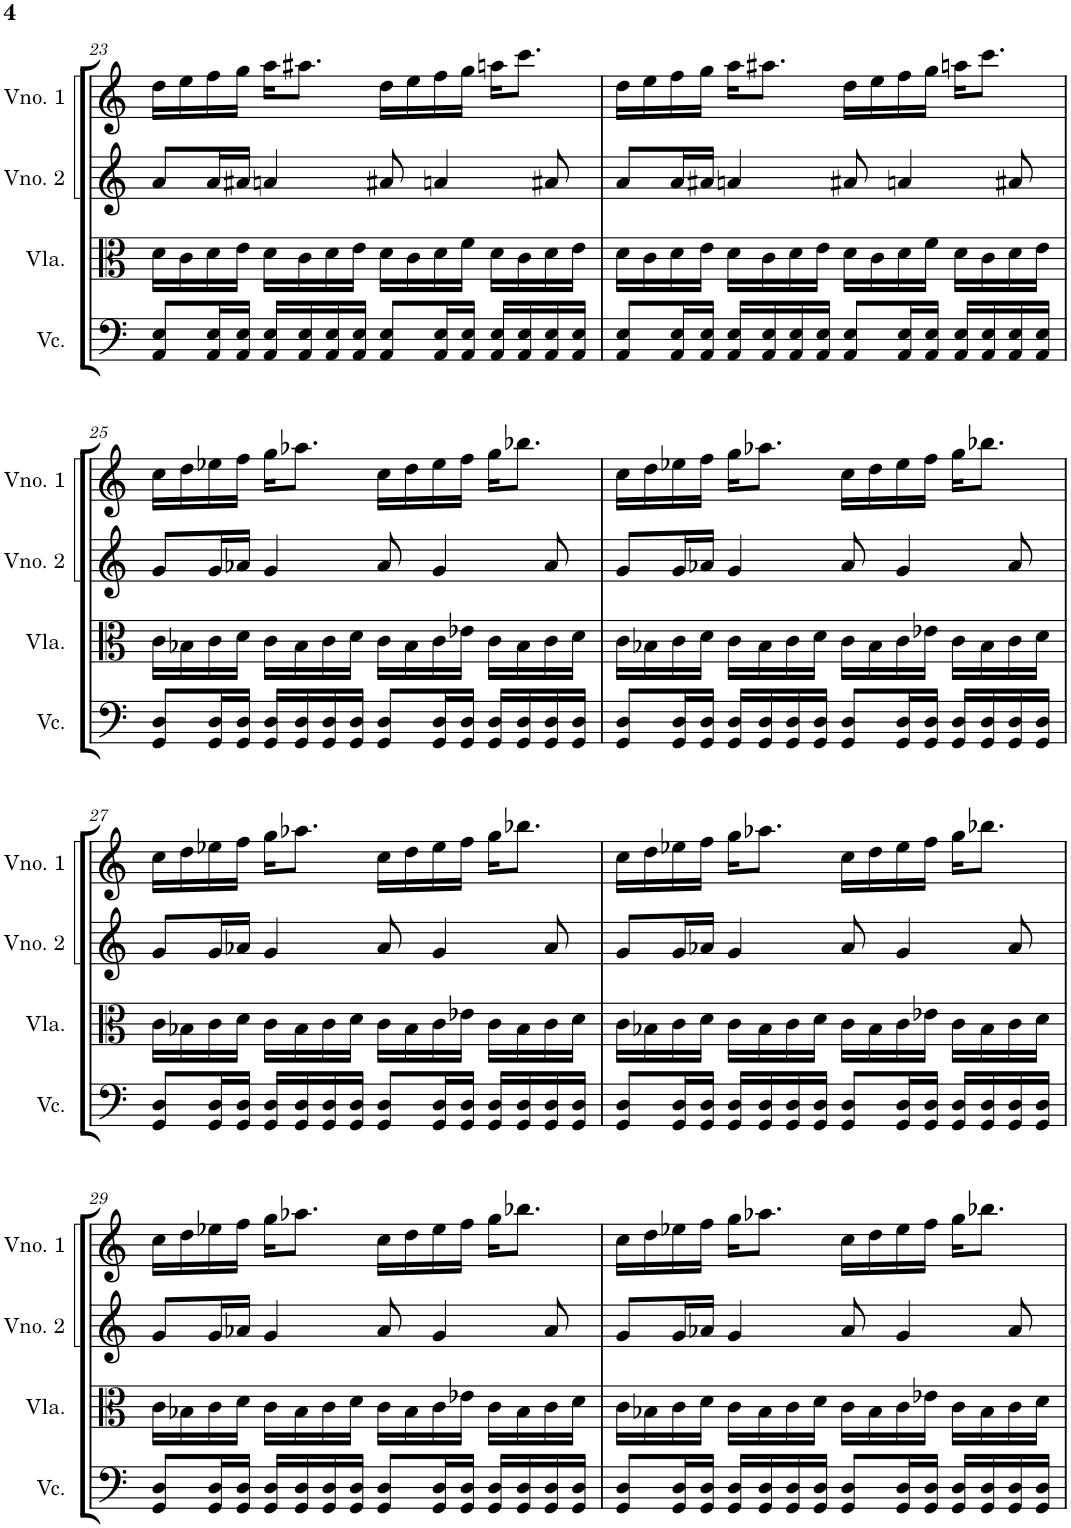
**kern	**kern	**kern	**kern
*part4	*part3	*part2	*part1
*staff4	*staff3	*staff2	*staff1
*I"Violoncelo	*I"Viola	*I"Violino 2	*I"Violino 1
*I'Vc.	*I'Vla.	*I'Vno. 2	*I'Vno. 1
!!LO:PB:g=z
*clefF4	*clefC3	*clefG2	*clefG2
*k[]	*k[]	*k[]	*k[]
*M4/4	*M4/4	*M4/4	*M4/4
=23	=23	=23	=23
8AA/ 8E/L	16d\LL	8a/L	16dd\LL
.	16c\	.	16ee\
16AA/ 16E/L	16d\	16a/L	16ff\
16AA/ 16E/JJ	16e\JJ	16a#X/JJ	16gg\JJ
16AA/ 16E/LL	16d\LL	4an/	16aa\KL
16AA/ 16E/	16c\	.	8.aa#X\J
16AA/ 16E/	16d\	.	.
16AA/ 16E/JJ	16e\JJ	.	.
8AA/ 8E/L	16d\LL	8a#X/	16dd\LL
.	16c\	.	16ee\
16AA/ 16E/L	16d\	4an/	16ff\
16AA/ 16E/JJ	16f\JJ	.	16gg\JJ
16AA/ 16E/LL	16d\LL	.	16aan\KL
16AA/ 16E/	16c\	.	8.ccc\J
16AA/ 16E/	16d\	8a#X/	.
16AA/ 16E/JJ	16e\JJ	.	.
=24	=24	=24	=24
8AA/ 8E/L	16d\LL	8a/L	16dd\LL
.	16c\	.	16ee\
16AA/ 16E/L	16d\	16a/L	16ff\
16AA/ 16E/JJ	16e\JJ	16a#X/JJ	16gg\JJ
16AA/ 16E/LL	16d\LL	4an/	16aa\KL
16AA/ 16E/	16c\	.	8.aa#X\J
16AA/ 16E/	16d\	.	.
16AA/ 16E/JJ	16e\JJ	.	.
8AA/ 8E/L	16d\LL	8a#X/	16dd\LL
.	16c\	.	16ee\
16AA/ 16E/L	16d\	4an/	16ff\
16AA/ 16E/JJ	16f\JJ	.	16gg\JJ
16AA/ 16E/LL	16d\LL	.	16aan\KL
16AA/ 16E/	16c\	.	8.ccc\J
16AA/ 16E/	16d\	8a#X/	.
16AA/ 16E/JJ	16e\JJ	.	.
!!LO:LB:g=z
=25	=25	=25	=25
8GG/ 8D/L	16c\LL	8g/L	16cc\LL
.	16B-X\	.	16dd\
16GG/ 16D/L	16c\	16g/L	16ee-X\
16GG/ 16D/JJ	16d\JJ	16a-X/JJ	16ff\JJ
16GG/ 16D/LL	16c\LL	4g/	16gg\KL
16GG/ 16D/	16B-\	.	8.aa-X\J
16GG/ 16D/	16c\	.	.
16GG/ 16D/JJ	16d\JJ	.	.
8GG/ 8D/L	16c\LL	8a-/	16cc\LL
.	16B-\	.	16dd\
16GG/ 16D/L	16c\	4g/	16ee-\
16GG/ 16D/JJ	16e-X\JJ	.	16ff\JJ
16GG/ 16D/LL	16c\LL	.	16gg\KL
16GG/ 16D/	16B-\	.	8.bb-X\J
16GG/ 16D/	16c\	8a-/	.
16GG/ 16D/JJ	16d\JJ	.	.
=26	=26	=26	=26
8GG/ 8D/L	16c\LL	8g/L	16cc\LL
.	16B-X\	.	16dd\
16GG/ 16D/L	16c\	16g/L	16ee-X\
16GG/ 16D/JJ	16d\JJ	16a-X/JJ	16ff\JJ
16GG/ 16D/LL	16c\LL	4g/	16gg\KL
16GG/ 16D/	16B-\	.	8.aa-X\J
16GG/ 16D/	16c\	.	.
16GG/ 16D/JJ	16d\JJ	.	.
8GG/ 8D/L	16c\LL	8a-/	16cc\LL
.	16B-\	.	16dd\
16GG/ 16D/L	16c\	4g/	16ee-\
16GG/ 16D/JJ	16e-X\JJ	.	16ff\JJ
16GG/ 16D/LL	16c\LL	.	16gg\KL
16GG/ 16D/	16B-\	.	8.bb-X\J
16GG/ 16D/	16c\	8a-/	.
16GG/ 16D/JJ	16d\JJ	.	.
!!LO:LB:g=z
=27	=27	=27	=27
8GG/ 8D/L	16c\LL	8g/L	16cc\LL
.	16B-X\	.	16dd\
16GG/ 16D/L	16c\	16g/L	16ee-X\
16GG/ 16D/JJ	16d\JJ	16a-X/JJ	16ff\JJ
16GG/ 16D/LL	16c\LL	4g/	16gg\KL
16GG/ 16D/	16B-\	.	8.aa-X\J
16GG/ 16D/	16c\	.	.
16GG/ 16D/JJ	16d\JJ	.	.
8GG/ 8D/L	16c\LL	8a-/	16cc\LL
.	16B-\	.	16dd\
16GG/ 16D/L	16c\	4g/	16ee-\
16GG/ 16D/JJ	16e-X\JJ	.	16ff\JJ
16GG/ 16D/LL	16c\LL	.	16gg\KL
16GG/ 16D/	16B-\	.	8.bb-X\J
16GG/ 16D/	16c\	8a-/	.
16GG/ 16D/JJ	16d\JJ	.	.
=28	=28	=28	=28
8GG/ 8D/L	16c\LL	8g/L	16cc\LL
.	16B-X\	.	16dd\
16GG/ 16D/L	16c\	16g/L	16ee-X\
16GG/ 16D/JJ	16d\JJ	16a-X/JJ	16ff\JJ
16GG/ 16D/LL	16c\LL	4g/	16gg\KL
16GG/ 16D/	16B-\	.	8.aa-X\J
16GG/ 16D/	16c\	.	.
16GG/ 16D/JJ	16d\JJ	.	.
8GG/ 8D/L	16c\LL	8a-/	16cc\LL
.	16B-\	.	16dd\
16GG/ 16D/L	16c\	4g/	16ee-\
16GG/ 16D/JJ	16e-X\JJ	.	16ff\JJ
16GG/ 16D/LL	16c\LL	.	16gg\KL
16GG/ 16D/	16B-\	.	8.bb-X\J
16GG/ 16D/	16c\	8a-/	.
16GG/ 16D/JJ	16d\JJ	.	.
!!LO:LB:g=z
=29	=29	=29	=29
8GG/ 8D/L	16c\LL	8g/L	16cc\LL
.	16B-X\	.	16dd\
16GG/ 16D/L	16c\	16g/L	16ee-X\
16GG/ 16D/JJ	16d\JJ	16a-X/JJ	16ff\JJ
16GG/ 16D/LL	16c\LL	4g/	16gg\KL
16GG/ 16D/	16B-\	.	8.aa-X\J
16GG/ 16D/	16c\	.	.
16GG/ 16D/JJ	16d\JJ	.	.
8GG/ 8D/L	16c\LL	8a-/	16cc\LL
.	16B-\	.	16dd\
16GG/ 16D/L	16c\	4g/	16ee-\
16GG/ 16D/JJ	16e-X\JJ	.	16ff\JJ
16GG/ 16D/LL	16c\LL	.	16gg\KL
16GG/ 16D/	16B-\	.	8.bb-X\J
16GG/ 16D/	16c\	8a-/	.
16GG/ 16D/JJ	16d\JJ	.	.
=30	=30	=30	=30
8GG/ 8D/L	16c\LL	8g/L	16cc\LL
.	16B-X\	.	16dd\
16GG/ 16D/L	16c\	16g/L	16ee-X\
16GG/ 16D/JJ	16d\JJ	16a-X/JJ	16ff\JJ
16GG/ 16D/LL	16c\LL	4g/	16gg\KL
16GG/ 16D/	16B-\	.	8.aa-X\J
16GG/ 16D/	16c\	.	.
16GG/ 16D/JJ	16d\JJ	.	.
8GG/ 8D/L	16c\LL	8a-/	16cc\LL
.	16B-\	.	16dd\
16GG/ 16D/L	16c\	4g/	16ee-\
16GG/ 16D/JJ	16e-X\JJ	.	16ff\JJ
16GG/ 16D/LL	16c\LL	.	16gg\KL
16GG/ 16D/	16B-\	.	8.bb-X\J
16GG/ 16D/	16c\	8a-/	.
16GG/ 16D/JJ	16d\JJ	.	.
=	=	=	=
*-	*-	*-	*-
